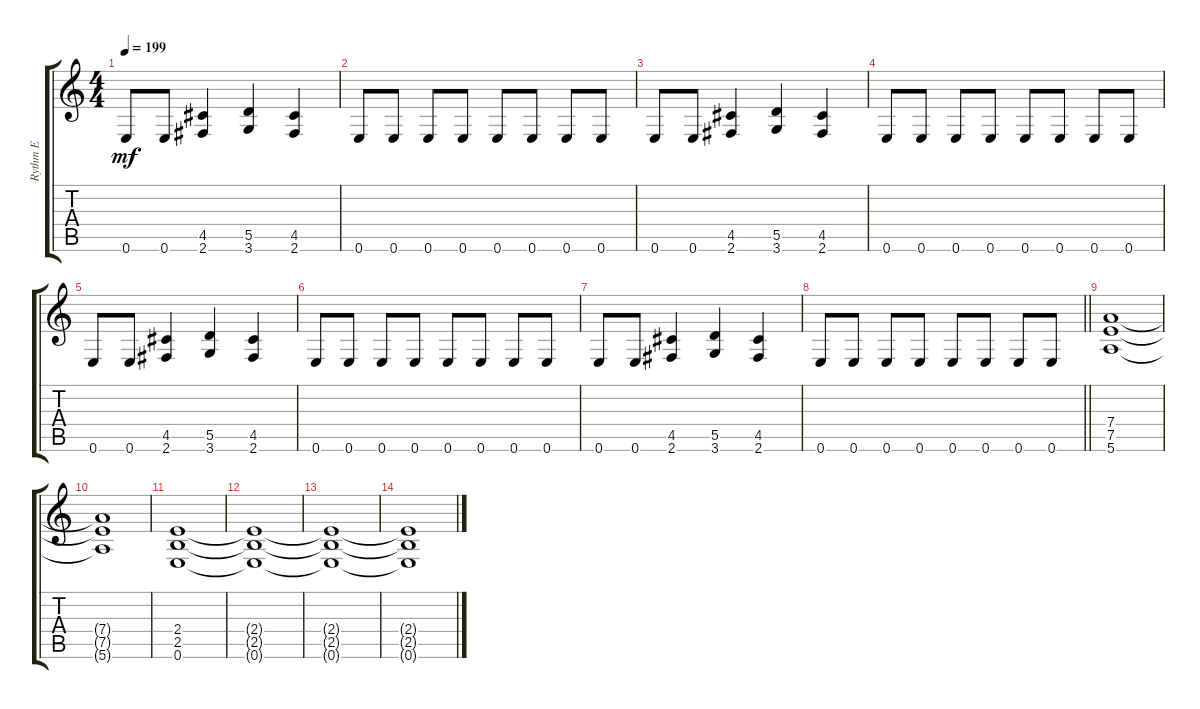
\track ("Rythm E" "Rythm E") {instrument distortionguitar}
\staff {score tabs}
\tuning (E4 B3 G3 D3 A2 E2) {hide}
\ts (4 4)
\tempo 199
\clef g2
\ks c
0.6.8{dy mf} 0.6.8 (4.5 2.6).4 (5.5 3.6).4 (4.5 2.6).4 |
0.6.8 0.6.8 0.6.8 0.6.8 0.6.8 0.6.8 0.6.8 0.6.8 |
0.6.8 0.6.8 (4.5 2.6).4 (5.5 3.6).4 (4.5 2.6).4 |
0.6.8 0.6.8 0.6.8 0.6.8 0.6.8 0.6.8 0.6.8 0.6.8 |
0.6.8 0.6.8 (4.5 2.6).4 (5.5 3.6).4 (4.5 2.6).4 |
0.6.8 0.6.8 0.6.8 0.6.8 0.6.8 0.6.8 0.6.8 0.6.8 |
0.6.8 0.6.8 (4.5 2.6).4 (5.5 3.6).4 (4.5 2.6).4 |
\barLineRight lightlight
0.6.8 0.6.8 0.6.8 0.6.8 0.6.8 0.6.8 0.6.8 0.6.8 |
(7.4 7.5 5.6).1 |
(7.4{t} 7.5{t} 5.6{t}).1 |
(2.4 2.5 0.6).1 |
(2.4{t} 2.5{t} 0.6{t}).1 |
(2.4{t} 2.5{t} 0.6{t}).1 |
(2.4{t} 2.5{t} 0.6{t}).1
